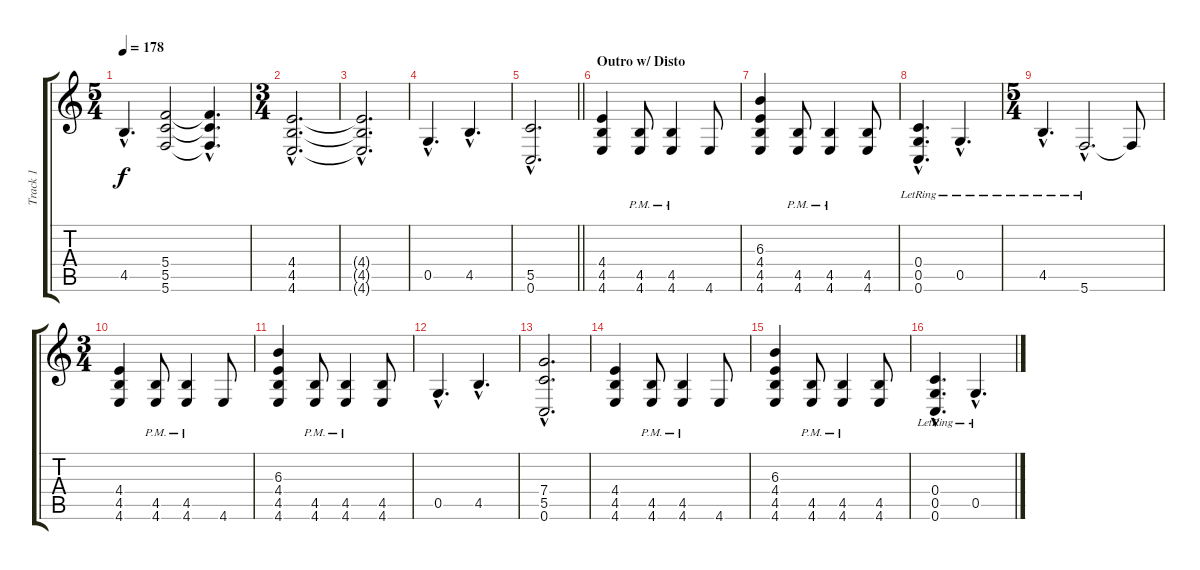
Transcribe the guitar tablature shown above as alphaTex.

\track ("Track 1" "Track 1") {instrument distortionguitar}
\staff {score tabs}
\tuning (D4 A3 F3 C3 G2 C2) {hide}
\ts (5 4)
\tempo 178
\clef g2
\ks c
4.5{hac}.4{d dy f} (5.4 5.5 5.6).2 (5.4{hac t} 5.5{hac t} 5.6{hac t}).4{d} |
\ts (3 4)
(4.4{hac} 4.5{hac} 4.6{hac}).2{d} |
(4.4{hac t} 4.5{hac t} 4.6{hac t}).2{d} |
0.5{hac}.4{d} 4.5{hac}.4{d} |
\barLineRight lightlight
(5.5{hac} 0.6{hac}).2{d} |
\section ("" "Outro w/ Disto")
(4.4 4.5 4.6).4 (4.5{pm} 4.6{pm}).8 (4.5{pm} 4.6{pm}).4 4.6.8 |
(6.3 4.4 4.5 4.6).4 (4.5{pm} 4.6{pm}).8 (4.5{pm} 4.6{pm}).4 (4.5 4.6).8 |
(0.4{hac lr} 0.5{hac lr} 0.6{hac lr}).4{d} 0.5{hac lr}.4{d} |
\ts (5 4)
4.5{hac lr}.4{d} 5.6{hac lr}.2{d} 5.6{t}.8 |
\ts (3 4)
(4.4 4.5 4.6).4 (4.5{pm} 4.6{pm}).8 (4.5{pm} 4.6{pm}).4 4.6.8 |
(6.3 4.4 4.5 4.6).4 (4.5{pm} 4.6{pm}).8 (4.5{pm} 4.6{pm}).4 (4.5 4.6).8 |
0.5{hac}.4{d} 4.5{hac}.4{d} |
(7.4{hac} 5.5{hac} 0.6{hac}).2{d} |
(4.4 4.5 4.6).4 (4.5{pm} 4.6{pm}).8 (4.5{pm} 4.6{pm}).4 4.6.8 |
(6.3 4.4 4.5 4.6).4 (4.5{pm} 4.6{pm}).8 (4.5{pm} 4.6{pm}).4 (4.5 4.6).8 |
(0.4{hac lr} 0.5{hac lr} 0.6{hac lr}).4{d} 0.5{hac lr}.4{d}
